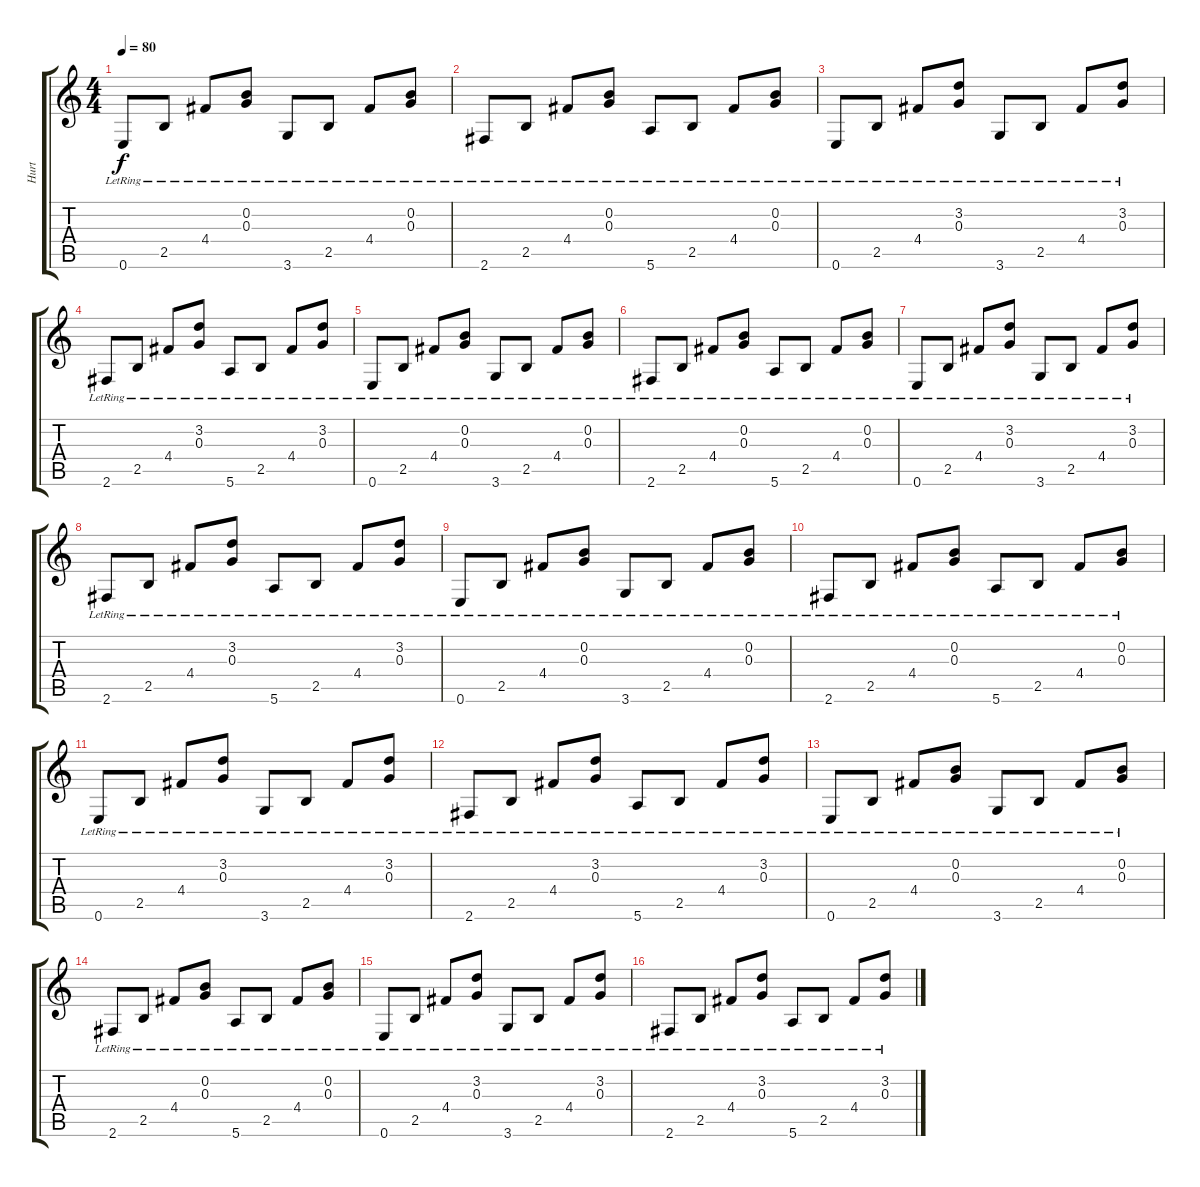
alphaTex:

\track ("Hurt" "Hurt") {instrument electricguitarmuted}
\staff {score tabs}
\tuning (E4 B3 G3 D3 A2 E2) {hide}
\ts (4 4)
\tempo 80
\clef g2
\ks c
0.6{lr}.8{dy f} 2.5{lr}.8 4.4{lr}.8 (0.2{lr} 0.3{lr}).8 3.6{lr}.8 2.5{lr}.8 4.4{lr}.8 (0.2{lr} 0.3{lr}).8 |
2.6{lr}.8 2.5{lr}.8 4.4{lr}.8 (0.2{lr} 0.3{lr}).8 5.6{lr}.8 2.5{lr}.8 4.4{lr}.8 (0.2{lr} 0.3{lr}).8 |
0.6{lr}.8 2.5{lr}.8 4.4{lr}.8 (3.2{lr} 0.3{lr}).8 3.6{lr}.8 2.5{lr}.8 4.4{lr}.8 (3.2{lr} 0.3{lr}).8 |
2.6{lr}.8 2.5{lr}.8 4.4{lr}.8 (3.2{lr} 0.3{lr}).8 5.6{lr}.8 2.5{lr}.8 4.4{lr}.8 (3.2{lr} 0.3{lr}).8 |
0.6{lr}.8 2.5{lr}.8 4.4{lr}.8 (0.2{lr} 0.3{lr}).8 3.6{lr}.8 2.5{lr}.8 4.4{lr}.8 (0.2{lr} 0.3{lr}).8 |
2.6{lr}.8 2.5{lr}.8 4.4{lr}.8 (0.2{lr} 0.3{lr}).8 5.6{lr}.8 2.5{lr}.8 4.4{lr}.8 (0.2{lr} 0.3{lr}).8 |
0.6{lr}.8 2.5{lr}.8 4.4{lr}.8 (3.2{lr} 0.3{lr}).8 3.6{lr}.8 2.5{lr}.8 4.4{lr}.8 (3.2{lr} 0.3{lr}).8 |
2.6{lr}.8 2.5{lr}.8 4.4{lr}.8 (3.2{lr} 0.3{lr}).8 5.6{lr}.8 2.5{lr}.8 4.4{lr}.8 (3.2{lr} 0.3{lr}).8 |
0.6{lr}.8 2.5{lr}.8 4.4{lr}.8 (0.2{lr} 0.3{lr}).8 3.6{lr}.8 2.5{lr}.8 4.4{lr}.8 (0.2{lr} 0.3{lr}).8 |
2.6{lr}.8 2.5{lr}.8 4.4{lr}.8 (0.2{lr} 0.3{lr}).8 5.6{lr}.8 2.5{lr}.8 4.4{lr}.8 (0.2{lr} 0.3{lr}).8 |
0.6{lr}.8 2.5{lr}.8 4.4{lr}.8 (3.2{lr} 0.3{lr}).8 3.6{lr}.8 2.5{lr}.8 4.4{lr}.8 (3.2{lr} 0.3{lr}).8 |
2.6{lr}.8 2.5{lr}.8 4.4{lr}.8 (3.2{lr} 0.3{lr}).8 5.6{lr}.8 2.5{lr}.8 4.4{lr}.8 (3.2{lr} 0.3{lr}).8 |
0.6{lr}.8 2.5{lr}.8 4.4{lr}.8 (0.2{lr} 0.3{lr}).8 3.6{lr}.8 2.5{lr}.8 4.4{lr}.8 (0.2{lr} 0.3{lr}).8 |
2.6{lr}.8 2.5{lr}.8 4.4{lr}.8 (0.2{lr} 0.3{lr}).8 5.6{lr}.8 2.5{lr}.8 4.4{lr}.8 (0.2{lr} 0.3{lr}).8 |
0.6{lr}.8 2.5{lr}.8 4.4{lr}.8 (3.2{lr} 0.3{lr}).8 3.6{lr}.8 2.5{lr}.8 4.4{lr}.8 (3.2{lr} 0.3{lr}).8 |
2.6{lr}.8 2.5{lr}.8 4.4{lr}.8 (3.2{lr} 0.3{lr}).8 5.6{lr}.8 2.5{lr}.8 4.4{lr}.8 (3.2{lr} 0.3{lr}).8
